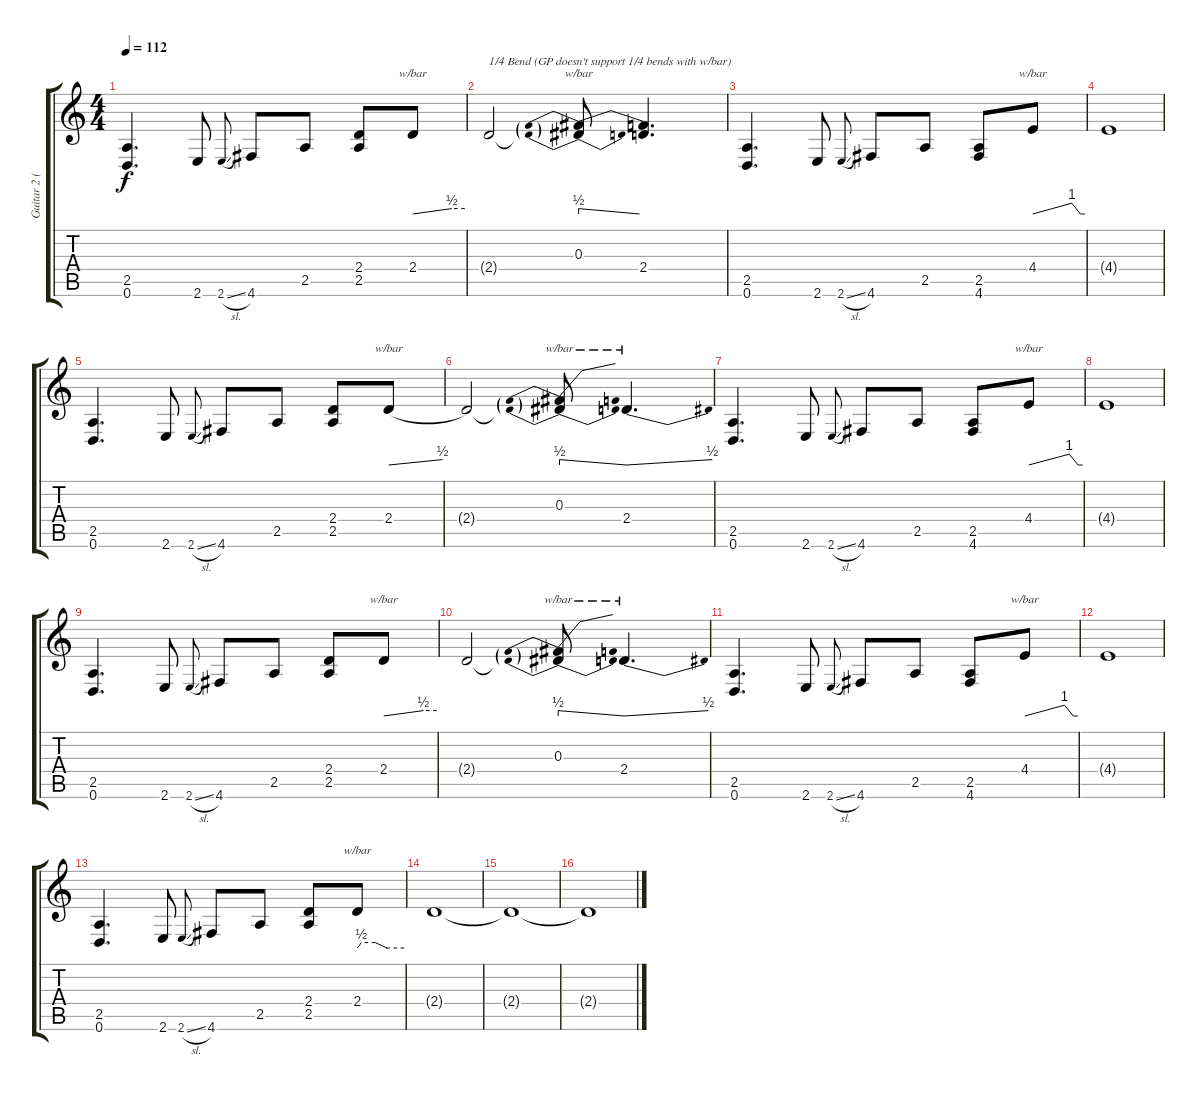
\track ("Guitar 2 (Distortion)" "Guitar 2 (") {instrument distortionguitar}
\staff {score tabs}
\tuning (D4 A3 F3 C3 G2 D2) {hide}
\ts (4 4)
\tempo 112
\clef g2
\ks c
(2.5 0.6).4{d dy f} 2.6.8 2.6{sl}.8{gr onbeat} 4.6.8 2.5.8 (2.4 2.5).8 2.4.8{tbe (custom default 0 0 45 2 60 2)} |
2.4{t}.2{txt "1/4 Bend (GP doesn't support 1/4 bends with w/bar)"} (0.3 2.4{t}).8{tbe (predivedive default 0 2 60 0)} (0.3{t} 2.4).4{d} |
(2.5 0.6).4{d} 2.6.8 2.6{sl}.8{gr onbeat} 4.6.8 2.5.8 (2.5 4.6).8 4.4.8{tbe (custom default 0 0 45 4 55 0 60 0)} |
4.4{t}.1 |
(2.5 0.6).4{d} 2.6.8 2.6{sl}.8{gr onbeat} 4.6.8 2.5.8 (2.4 2.5).8 2.4.8{tbe (dive default 0 0 60 2)} |
2.4{t}.2 (0.3 2.4{t}).8{tbe (predivedive default 0 2 60 0)} 2.4.4{d tbe (dive default 0 0 60 2)} |
(2.5 0.6).4{d} 2.6.8 2.6{sl}.8{gr onbeat} 4.6.8 2.5.8 (2.5 4.6).8 4.4.8{tbe (custom default 0 0 45 4 55 0 60 0)} |
4.4{t}.1 |
(2.5 0.6).4{d} 2.6.8 2.6{sl}.8{gr onbeat} 4.6.8 2.5.8 (2.4 2.5).8 2.4.8{tbe (custom default 0 0 45 2 60 2)} |
2.4{t}.2 (0.3 2.4{t}).8{tbe (predivedive default 0 2 60 0)} 2.4.4{d tbe (dive default 0 0 60 2)} |
(2.5 0.6).4{d} 2.6.8 2.6{sl}.8{gr onbeat} 4.6.8 2.5.8 (2.5 4.6).8 4.4.8{tbe (custom default 0 0 45 4 55 0 60 0)} |
4.4{t}.1 |
(2.5 0.6).4{d} 2.6.8 2.6{sl}.8{gr onbeat} 4.6.8 2.5.8 (2.4 2.5).8 2.4.8{tbe (custom default 0 0 5 2 23 2 38 0 60 0)} |
2.4{t}.1 |
2.4{t}.1 |
2.4{t}.1{volume 0}
